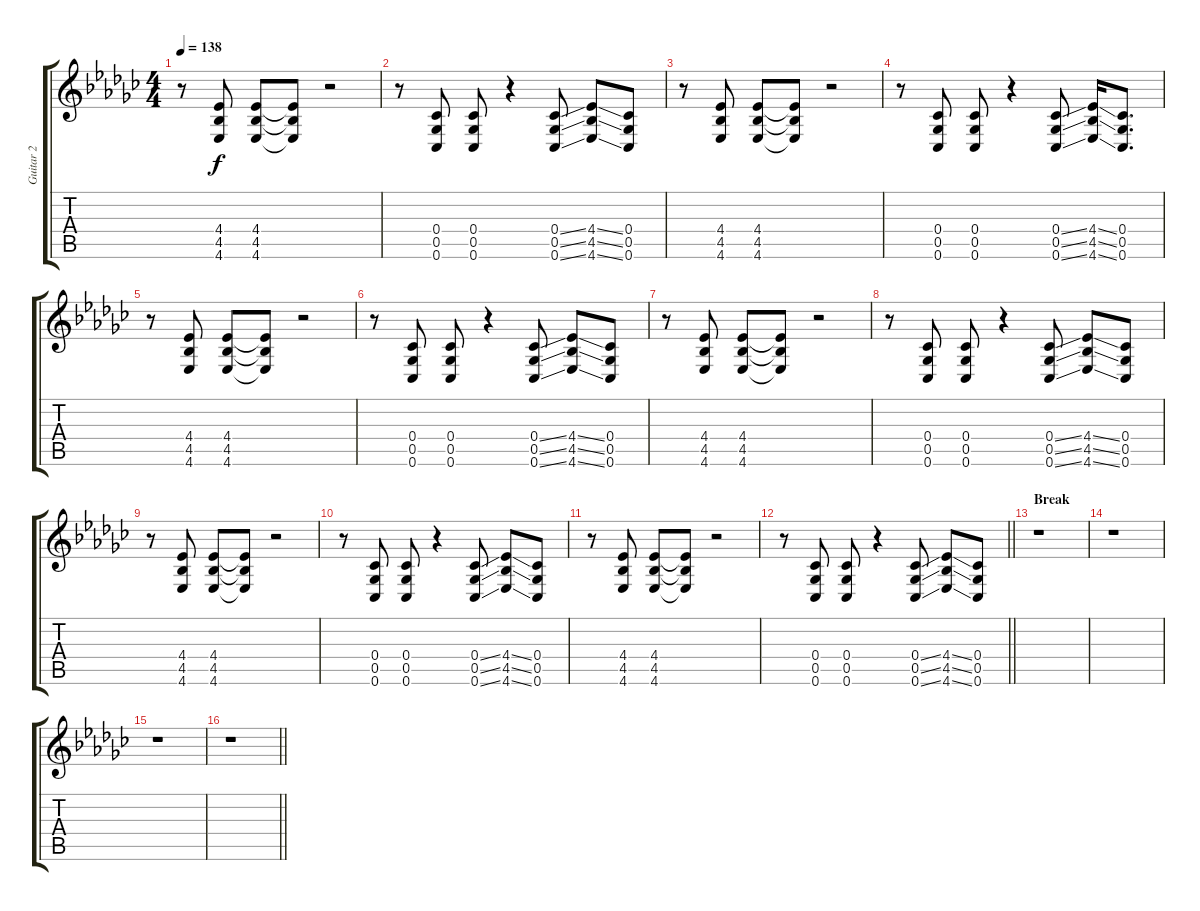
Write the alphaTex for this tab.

\track ("Guitar 2" "Guitar 2") {instrument distortionguitar}
\staff {score tabs}
\tuning (Db4 Ab3 E3 B2 Gb2 B1) {hide}
\ts (4 4)
\tempo 138
\clef g2
\ks gb
r.8{dy f} (4.4 4.5 4.6).8 (4.4 4.5 4.6).8 (4.4{t} 4.5{t} 4.6{t}).8 r.2 |
r.8 (0.4 0.5 0.6).8 (0.4 0.5 0.6).8 r.4 (0.4{ss} 0.5{ss} 0.6{ss}).8 (4.4{ss} 4.5{ss} 4.6{ss}).8 (0.4 0.5 0.6).8 |
r.8 (4.4 4.5 4.6).8 (4.4 4.5 4.6).8 (4.4{t} 4.5{t} 4.6{t}).8 r.2 |
r.8 (0.4 0.5 0.6).8 (0.4 0.5 0.6).8 r.4 (0.4{ss} 0.5{ss} 0.6{ss}).8 (4.4{ss} 4.5{ss} 4.6{ss}).16 (0.4 0.5 0.6).8{d} |
r.8 (4.4 4.5 4.6).8 (4.4 4.5 4.6).8 (4.4{t} 4.5{t} 4.6{t}).8 r.2 |
r.8 (0.4 0.5 0.6).8 (0.4 0.5 0.6).8 r.4 (0.4{ss} 0.5{ss} 0.6{ss}).8 (4.4{ss} 4.5{ss} 4.6{ss}).8 (0.4 0.5 0.6).8 |
r.8 (4.4 4.5 4.6).8 (4.4 4.5 4.6).8 (4.4{t} 4.5{t} 4.6{t}).8 r.2 |
r.8 (0.4 0.5 0.6).8 (0.4 0.5 0.6).8 r.4 (0.4{ss} 0.5{ss} 0.6{ss}).8 (4.4{ss} 4.5{ss} 4.6{ss}).8 (0.4 0.5 0.6).8 |
r.8 (4.4 4.5 4.6).8 (4.4 4.5 4.6).8 (4.4{t} 4.5{t} 4.6{t}).8 r.2 |
r.8 (0.4 0.5 0.6).8 (0.4 0.5 0.6).8 r.4 (0.4{ss} 0.5{ss} 0.6{ss}).8 (4.4{ss} 4.5{ss} 4.6{ss}).8 (0.4 0.5 0.6).8 |
r.8 (4.4 4.5 4.6).8 (4.4 4.5 4.6).8 (4.4{t} 4.5{t} 4.6{t}).8 r.2 |
\barLineRight lightlight
r.8 (0.4 0.5 0.6).8 (0.4 0.5 0.6).8 r.4 (0.4{ss} 0.5{ss} 0.6{ss}).8 (4.4{ss} 4.5{ss} 4.6{ss}).8 (0.4 0.5 0.6).8 |
\section ("" "Break")
r.1 |
r.1 |
r.1 |
\barLineRight lightlight
r.1
